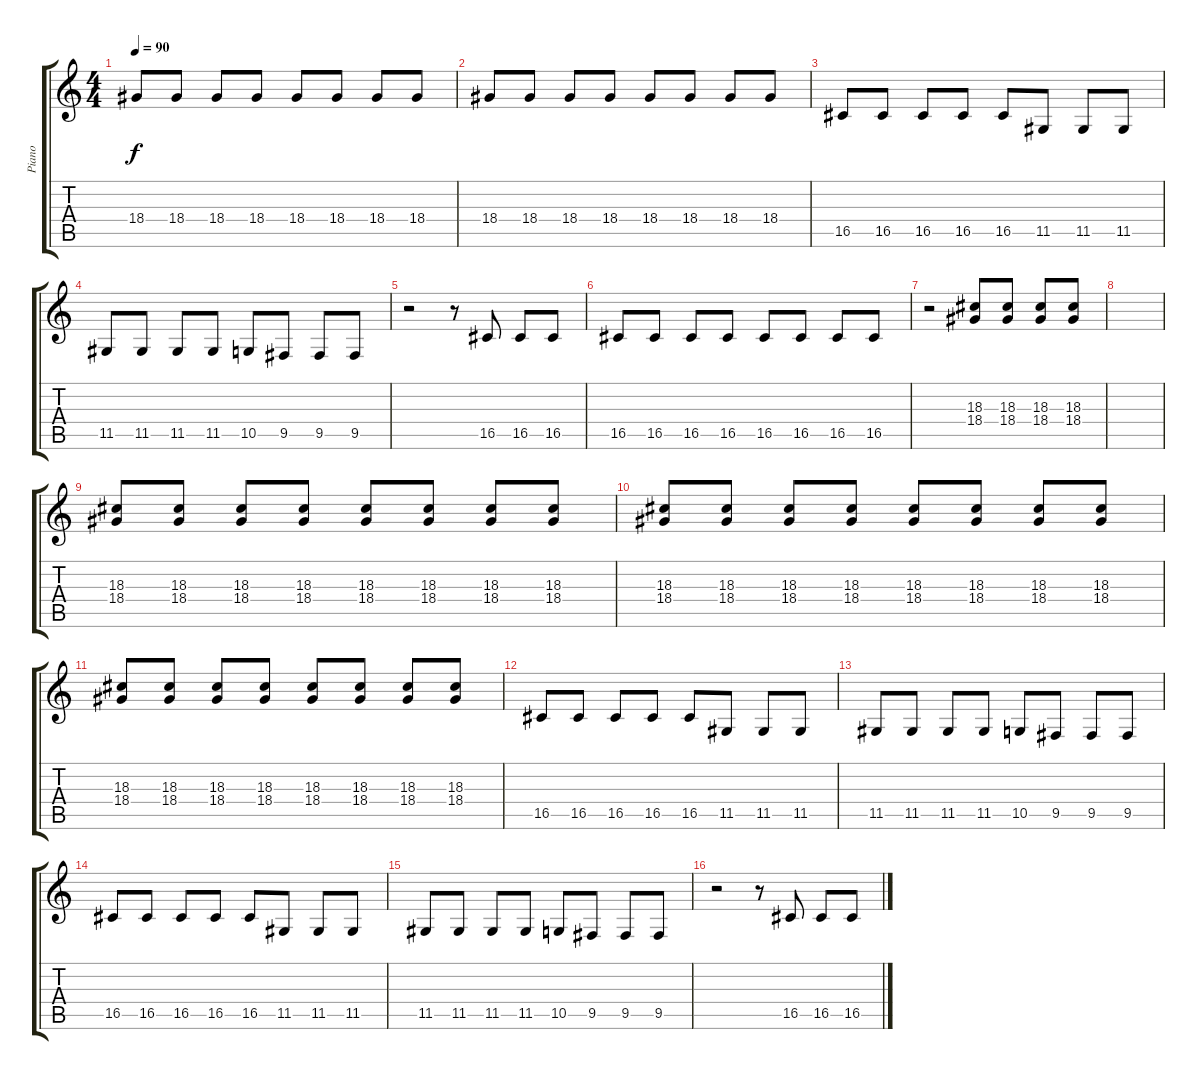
\track ("Piano" "Piano") {instrument acousticgrandpiano}
\staff {score tabs}
\tuning (E4 B3 G3 D3 A2 E2) {hide}
\ts (4 4)
\tempo 90
\clef g2
\ks c
18.4.8{dy f} 18.4.8 18.4.8 18.4.8 18.4.8 18.4.8 18.4.8 18.4.8 |
18.4.8 18.4.8 18.4.8 18.4.8 18.4.8 18.4.8 18.4.8 18.4.8 |
16.5.8 16.5.8 16.5.8 16.5.8 16.5.8 11.5.8 11.5.8 11.5.8 |
11.5.8 11.5.8 11.5.8 11.5.8 10.5.8 9.5.8 9.5.8 9.5.8 |
r.2 r.8 16.5.8 16.5.8 16.5.8 |
16.5.8 16.5.8 16.5.8 16.5.8 16.5.8 16.5.8 16.5.8 16.5.8 |
r.2 (18.3 18.4).8 (18.3 18.4).8 (18.3 18.4).8 (18.3 18.4).8 |
|
(18.3 18.4).8 (18.3 18.4).8 (18.3 18.4).8 (18.3 18.4).8 (18.3 18.4).8 (18.3 18.4).8 (18.3 18.4).8 (18.3 18.4).8 |
(18.3 18.4).8 (18.3 18.4).8 (18.3 18.4).8 (18.3 18.4).8 (18.3 18.4).8 (18.3 18.4).8 (18.3 18.4).8 (18.3 18.4).8 |
(18.3 18.4).8 (18.3 18.4).8 (18.3 18.4).8 (18.3 18.4).8 (18.3 18.4).8 (18.3 18.4).8 (18.3 18.4).8 (18.3 18.4).8 |
16.5.8 16.5.8 16.5.8 16.5.8 16.5.8 11.5.8 11.5.8 11.5.8 |
11.5.8 11.5.8 11.5.8 11.5.8 10.5.8 9.5.8 9.5.8 9.5.8 |
16.5.8 16.5.8 16.5.8 16.5.8 16.5.8 11.5.8 11.5.8 11.5.8 |
11.5.8 11.5.8 11.5.8 11.5.8 10.5.8 9.5.8 9.5.8 9.5.8 |
r.2 r.8 16.5.8 16.5.8 16.5.8
